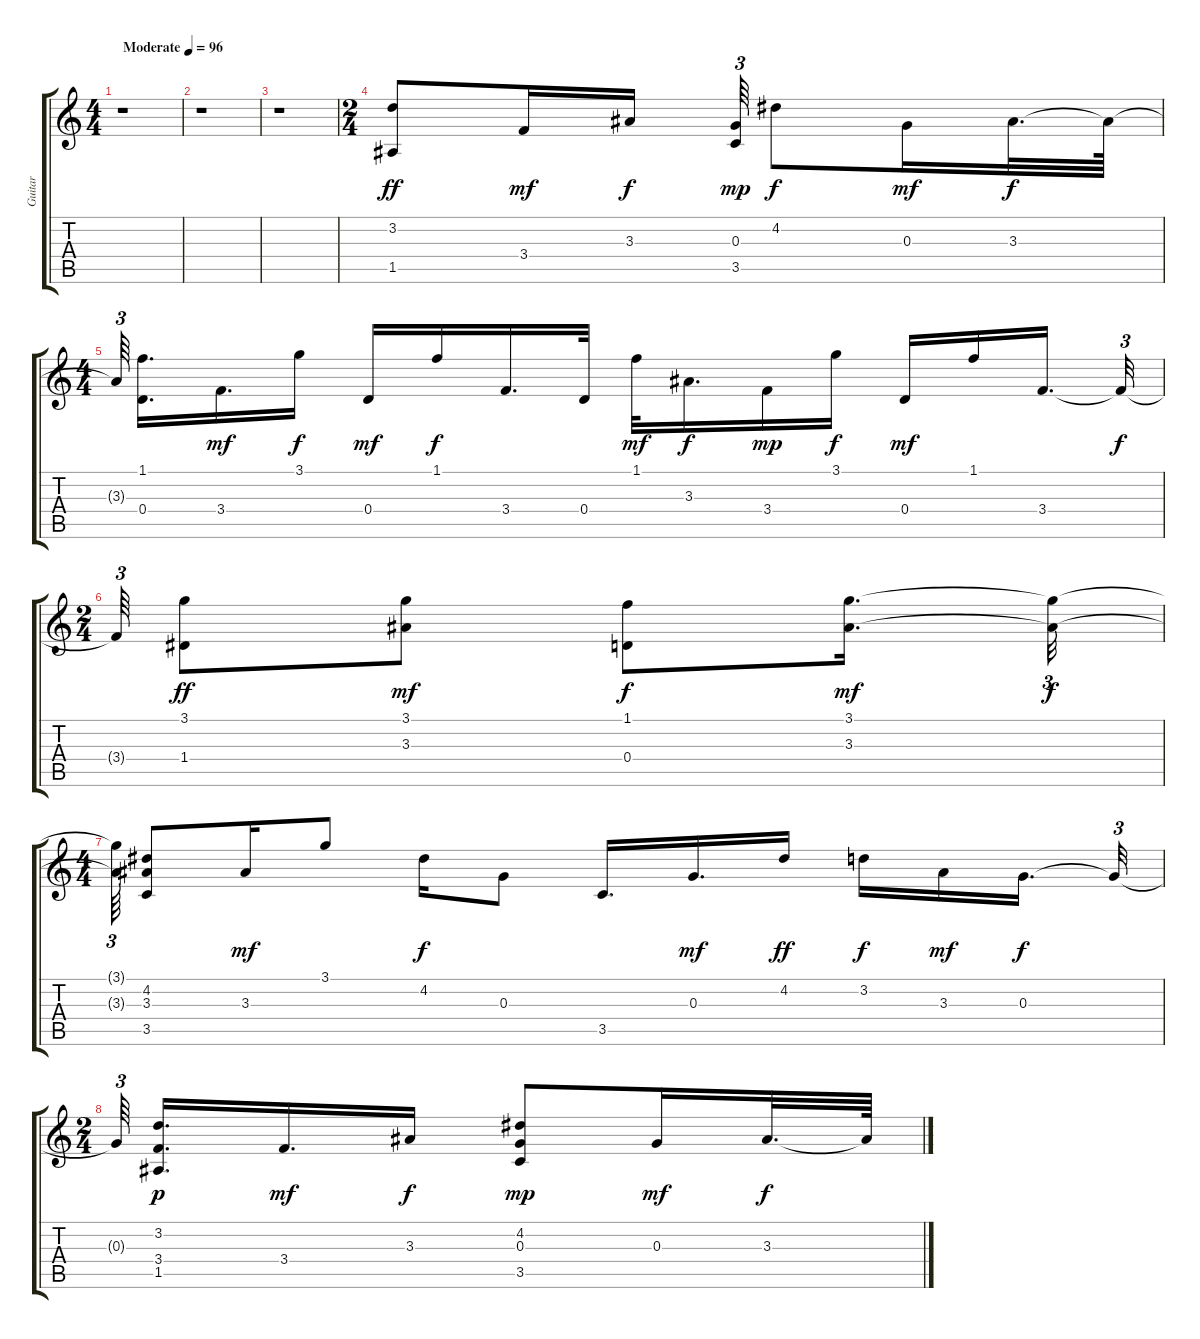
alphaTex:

\track ("Guitar" "Guitar") {instrument acousticguitarsteel}
\staff {score tabs}
\tuning (E4 B3 G3 D3 A2 E2) {hide}
\ts (4 4)
\tempo (96 "Moderate")
\clef g2
\ks c
r.1{dy ff instrument acousticguitarsteel} |
r.1 |
r.1 |
\ts (2 4)
(3.2 1.5).8 3.4.16{dy mf} 3.3.16{dy f} (0.3 3.5).64{tu (3 2) dy mp} 4.2.8{dy f} 0.3.16{dy mf} 3.3.32{d dy f} 3.3{t}.64 |
\ts (4 4)
3.3{t}.64{tu (3 2) beam splitsecondary} (1.1 0.4).16{d} 3.4.16{d dy mf} 3.1.16{dy f} 0.4.16{dy mf} 1.1.16{dy f} 3.4.16{d} 0.4.32 1.1.32{dy mf} 3.3.16{d dy f} 3.4.16{dy mp} 3.1.16{dy f} 0.4.16{dy mf} 1.1.16 3.4.16{d beam splitsecondary} 3.4{t}.32{tu (3 2) dy f} |
\ts (2 4)
3.4{t}.64{tu (3 2)} (3.1 1.4).8{dy ff} (3.1 3.3).8{dy mf} (1.1 0.4).8{dy f} (3.1 3.3).16{d dy mf} (3.1{t} 3.3{t}).32{tu (3 2) dy f} |
\ts (4 4)
(3.1{t} 3.3{t}).64{tu (3 2)} (4.2 3.3 3.5).8 3.3.16{dy mf} 3.1.8 4.2.16{dy f} 0.3.8 3.5.16{d} 0.3.16{d dy mf} 4.2.16{dy ff} 3.2.16{dy f} 3.3.16{dy mf} 0.3.16{d dy f beam splitsecondary} 0.3{t}.32{tu (3 2)} |
\ts (2 4)
0.3{t}.64{tu (3 2) beam splitsecondary} (3.2 3.4 1.5).16{d dy p} 3.4.16{d dy mf} 3.3.16{dy f} (4.2 0.3 3.5).8{dy mp} 0.3.16{dy mf} 3.3.32{d dy f} 3.3{t}.64
